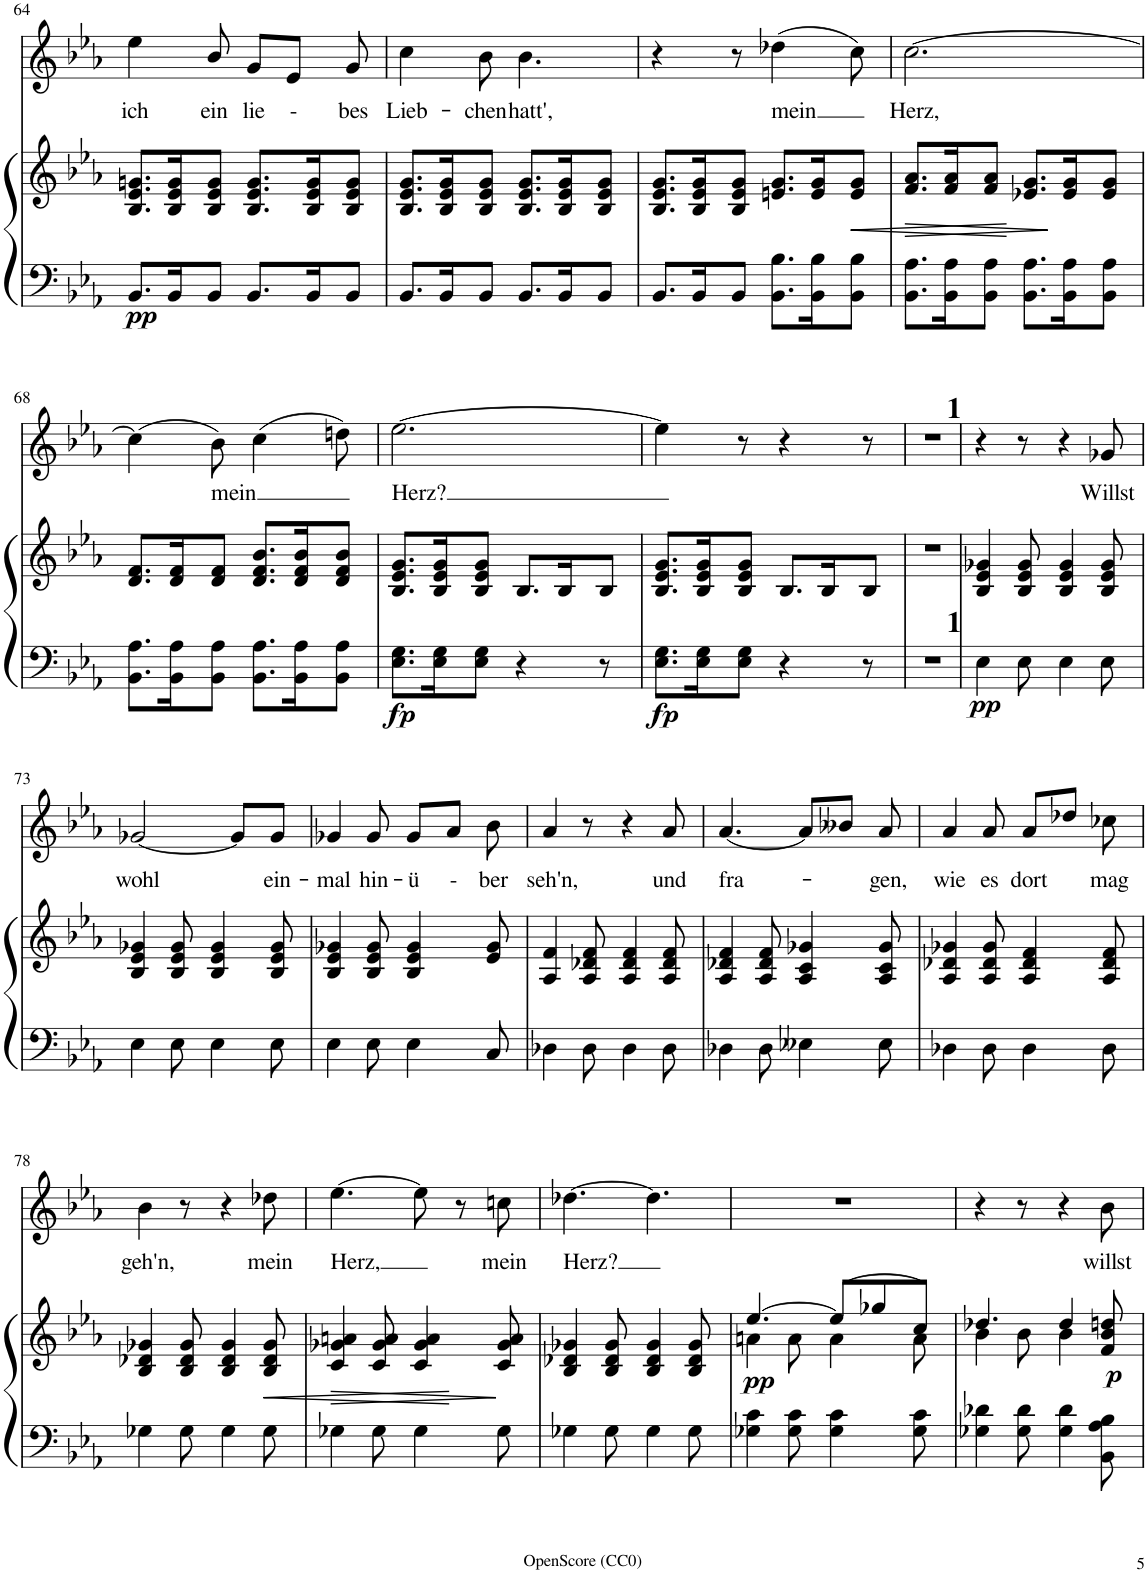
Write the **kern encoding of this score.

**kern	**kern	**dynam	**kern	**text
*part2	*part2	*part2	*part1	*part1
*staff3	*staff2	*staff2/3	*staff1	*staff1
*I"Pianoforte	*	*	*I"Singstimme Voice	*
*I'Pno	*	*	*	*
!!LO:PB:g=z
*clefF4	*clefG2	*	*clefG2	*
*k[b-e-a-]	*k[b-e-a-]	*	*k[b-e-a-]	*
*M6/8	*M6/8	*	*M6/8	*
=64	=64	=64	=64	=64
!	!	!LO:DY:b=2	!	!LO:LY:b
8.BB-/L	8.B-/ 8.e-/ 8.gn/L	pp	4ee-\	ich
16BB-/K	16B-/ 16e-/ 16g/K	.	.	.
!	!	!	!	!LO:LY:b
8BB-/J	8B-/ 8e-/ 8g/J	.	8b-/	ein
!	!	!	!	!LO:LY:b
8.BB-/L	8.B-/ 8.e-/ 8.g/L	.	8g/L	lie
!	!	!	!	!LO:LY:b
.	.	.	8e-/J	-
16BB-/K	16B-/ 16e-/ 16g/K	.	.	.
!	!	!	!	!LO:LY:b
8BB-/J	8B-/ 8e-/ 8g/J	.	8g/	bes
=65	=65	=65	=65	=65
!	!	!	!	!LO:LY:b
8.BB-/L	8.B-/ 8.e-/ 8.g/L	.	4cc\	Lieb-
16BB-/K	16B-/ 16e-/ 16g/K	.	.	.
!	!	!	!	!LO:LY:b
8BB-/J	8B-/ 8e-/ 8g/J	.	8b-\	-chen
!	!	!	!	!LO:LY:b
8.BB-/L	8.B-/ 8.e-/ 8.g/L	.	4.b-\	hatt',
16BB-/K	16B-/ 16e-/ 16g/K	.	.	.
8BB-/J	8B-/ 8e-/ 8g/J	.	.	.
=66	=66	=66	=66	=66
8.BB-/L	8.B-/ 8.e-/ 8.g/L	.	4r	.
16BB-/K	16B-/ 16e-/ 16g/K	.	.	.
8BB-/J	8B-/ 8e-/ 8g/J	.	8r	.
!	!	!	!	!LO:LY:b
8.BB-\ 8.B-\L	8.en/ 8.g/L	.	(4dd-X\	mein
16BB-\ 16B-\K	16e/ 16g/K	.	.	.
!	!	!LO:HP:b	!	!
8BB-\ 8B-\J	8e/ 8g/J	<	8cc\)	.
.	.	[	.	.
=67	=67	=67	=67	=67
!	!	!LO:HP:b	!	!LO:LY:b
8.BB-\ 8.A-\L	8.f/ 8.a-/L	>	[2.cc\	Herz,
16BB-\ 16A-\K	16f/ 16a-/K	]	.	.
8BB-\ 8A-\J	8f/ 8a-/J	.	.	.
8.BB-\ 8.A-\L	8.e-X/ 8.g/L	.	.	.
16BB-\ 16A-\K	16e-/ 16g/K	.	.	.
8BB-\ 8A-\J	8e-/ 8g/J	.	.	.
!!LO:LB:g=z
=68	=68	=68	=68	=68
8.BB-\ 8.A-\L	8.d/ 8.f/L	.	(4cc\]	.
16BB-\ 16A-\K	16d/ 16f/K	.	.	.
!	!	!	!	!LO:LY:b
8BB-\ 8A-\J	8d/ 8f/J	.	8b-\)	mein
8.BB-\ 8.A-\L	8.d/ 8.f/ 8.b-/L	.	(4cc\	.
16BB-\ 16A-\K	16d/ 16f/ 16b-/K	.	.	.
8BB-\ 8A-\J	8d/ 8f/ 8b-/J	.	8ddn\)	.
=69	=69	=69	=69	=69
!	!	!LO:DY:b=2	!	!LO:LY:b
8.E-\ 8.G\L	8.B-/ 8.e-/ 8.g/L	fp	[2.ee-\	Herz?
16E-\ 16G\K	16B-/ 16e-/ 16g/K	.	.	.
8E-\ 8G\J	8B-/ 8e-/ 8g/J	.	.	.
4r	8.B-/L	.	.	.
.	16B-/K	.	.	.
8r	8B-/J	.	.	.
=70	=70	=70	=70	=70
!	!	!LO:DY:b=2	!	!
8.E-\ 8.G\L	8.B-/ 8.e-/ 8.g/L	fp	4ee-\]	.
16E-\ 16G\K	16B-/ 16e-/ 16g/K	.	.	.
8E-\ 8G\J	8B-/ 8e-/ 8g/J	.	8r	.
4r	8.B-/L	.	4r	.
.	16B-/K	.	.	.
8r	8B-/J	.	8r	.
=71	=71	=71	=71	=71
!	!	!	!LO:TX:a:B:t=1	!
!	!LO:TX:b:B:t=1	!	!	!
2.r	2.r	.	2.r	.
=72	=72	=72	=72	=72
!	!	!LO:DY:b=2	!	!
4E-\	4B-/ 4e-/ 4g-X/	pp	4r	.
8E-\	8B-/ 8e-/ 8g-/	.	8r	.
4E-\	4B-/ 4e-/ 4g-/	.	4r	.
!	!	!	!	!LO:LY:b
8E-\	8B-/ 8e-/ 8g-/	.	8g-X/	Willst
!!LO:LB:g=z
=73	=73	=73	=73	=73
!	!	!	!	!LO:LY:b
4E-\	4B-/ 4e-/ 4g-X/	.	[2g-X/	wohl
8E-\	8B-/ 8e-/ 8g-/	.	.	.
4E-\	4B-/ 4e-/ 4g-/	.	.	.
.	.	.	8g-/L]	.
!	!	!	!	!LO:LY:b
8E-\	8B-/ 8e-/ 8g-/	.	8g-/J	ein-
=74	=74	=74	=74	=74
!	!	!	!	!LO:LY:b
4E-\	4B-/ 4e-/ 4g-X/	.	4g-X/	-mal
!	!	!	!	!LO:LY:b
8E-\	8B-/ 8e-/ 8g-/	.	8g-/	hin-
!	!	!	!	!LO:LY:b
4E-\	4B-/ 4e-/ 4g-/	.	8g-/L	-ü
!	!	!	!	!LO:LY:b
.	.	.	8a-/J	-
!	!	!	!	!LO:LY:b
8C/	8e-/ 8g-/	.	8b-\	ber
=75	=75	=75	=75	=75
!	!	!	!	!LO:LY:b
4D-X\	4A-/ 4f/	.	4a-/	seh'n,
8D-\	8A-/ 8d-X/ 8f/	.	8r	.
4D-\	4A-/ 4d-/ 4f/	.	4r	.
!	!	!	!	!LO:LY:b
8D-\	8A-/ 8d-/ 8f/	.	8a-/	und
=76	=76	=76	=76	=76
!	!	!	!	!LO:LY:b
4D-X\	4A-/ 4d-X/ 4f/	.	[4.a-/	fra-
8D-\	8A-/ 8d-/ 8f/	.	.	.
4E--X\	4A-/ 4c/ 4g-X/	.	8a-/L]	.
.	.	.	8b--X/J	.
!	!	!	!	!LO:LY:b
8E--\	8A-/ 8c/ 8g-/	.	8a-/	-gen,
=77	=77	=77	=77	=77
!	!	!	!	!LO:LY:b
4D-X\	4A-/ 4d-X/ 4g-X/	.	4a-/	wie
!	!	!	!	!LO:LY:b
8D-\	8A-/ 8d-/ 8g-/	.	8a-/	es
!	!	!	!	!LO:LY:b
4D-\	4A-/ 4d-/ 4f/	.	8a-/L	dort
.	.	.	8dd-X/J	.
!	!	!	!	!LO:LY:b
8D-\	8A-/ 8d-/ 8f/	.	8cc-X\	mag
!!LO:LB:g=z
=78	=78	=78	=78	=78
!	!	!	!	!LO:LY:b
4G-X\	4B-/ 4d-X/ 4g-X/	.	4b-\	geh'n,
8G-\	8B-/ 8d-/ 8g-/	.	8r	.
4G-\	4B-/ 4d-/ 4g-/	.	4r	.
!	!	!LO:HP:b	!	!LO:LY:b
8G-\	8B-/ 8d-/ 8g-/	<	8dd-X\	mein
.	.	[	.	.
=79	=79	=79	=79	=79
!	!	!LO:HP:b	!	!LO:LY:b
4G-X\	4c/ 4g-X/ 4an/	>	[4.ee-\	Herz,
8G-\	8c/ 8g-/ 8a/	]	.	.
4G-\	4c/ 4g-/ 4a/	.	8ee-\]	.
.	.	.	8r	.
!	!	!	!	!LO:LY:b
8G-\	8c/ 8g-/ 8a/	.	8ccn\	mein
=80	=80	=80	=80	=80
!	!	!	!	!LO:LY:b
4G-X\	4B-/ 4d-X/ 4g-X/	.	[4.dd-X\	Herz?
8G-\	8B-/ 8d-/ 8g-/	.	.	.
4G-\	4B-/ 4d-/ 4g-/	.	4.dd-\]	.
8G-\	8B-/ 8d-/ 8g-/	.	.	.
=81	=81	=81	=81	=81
*	*^	*	*	*
!	!	!	!LO:DY:b	!	!
4G-X\ 4c\	[4.ee-/	4an\	pp	2.r	.
8G-\ 8c\	.	8a\	.	.	.
4G-\ 4c\	(8ee-/L]	4a\	.	.	.
.	8gg-X/	.	.	.	.
8G-\ 8c\	8cc/J)	8a\	.	.	.
=82	=82	=82	=82	=82	=82
4G-X\ 4d-X\	4.dd-X/	4b-\	.	4r	.
8G-\ 8d-\	.	8b-\	.	8r	.
4G-\ 4d-\	4dd-/	4b-\	.	4r	.
!	!	!	!LO:DY:b	!	!LO:LY:b
8BB-\ 8A-\ 8B-\	8ddn/	8f/ 8b-/	p	8b-\	willst
*	*v	*v	*	*	*
=	=	=	=	=
*-	*-	*-	*-	*-
